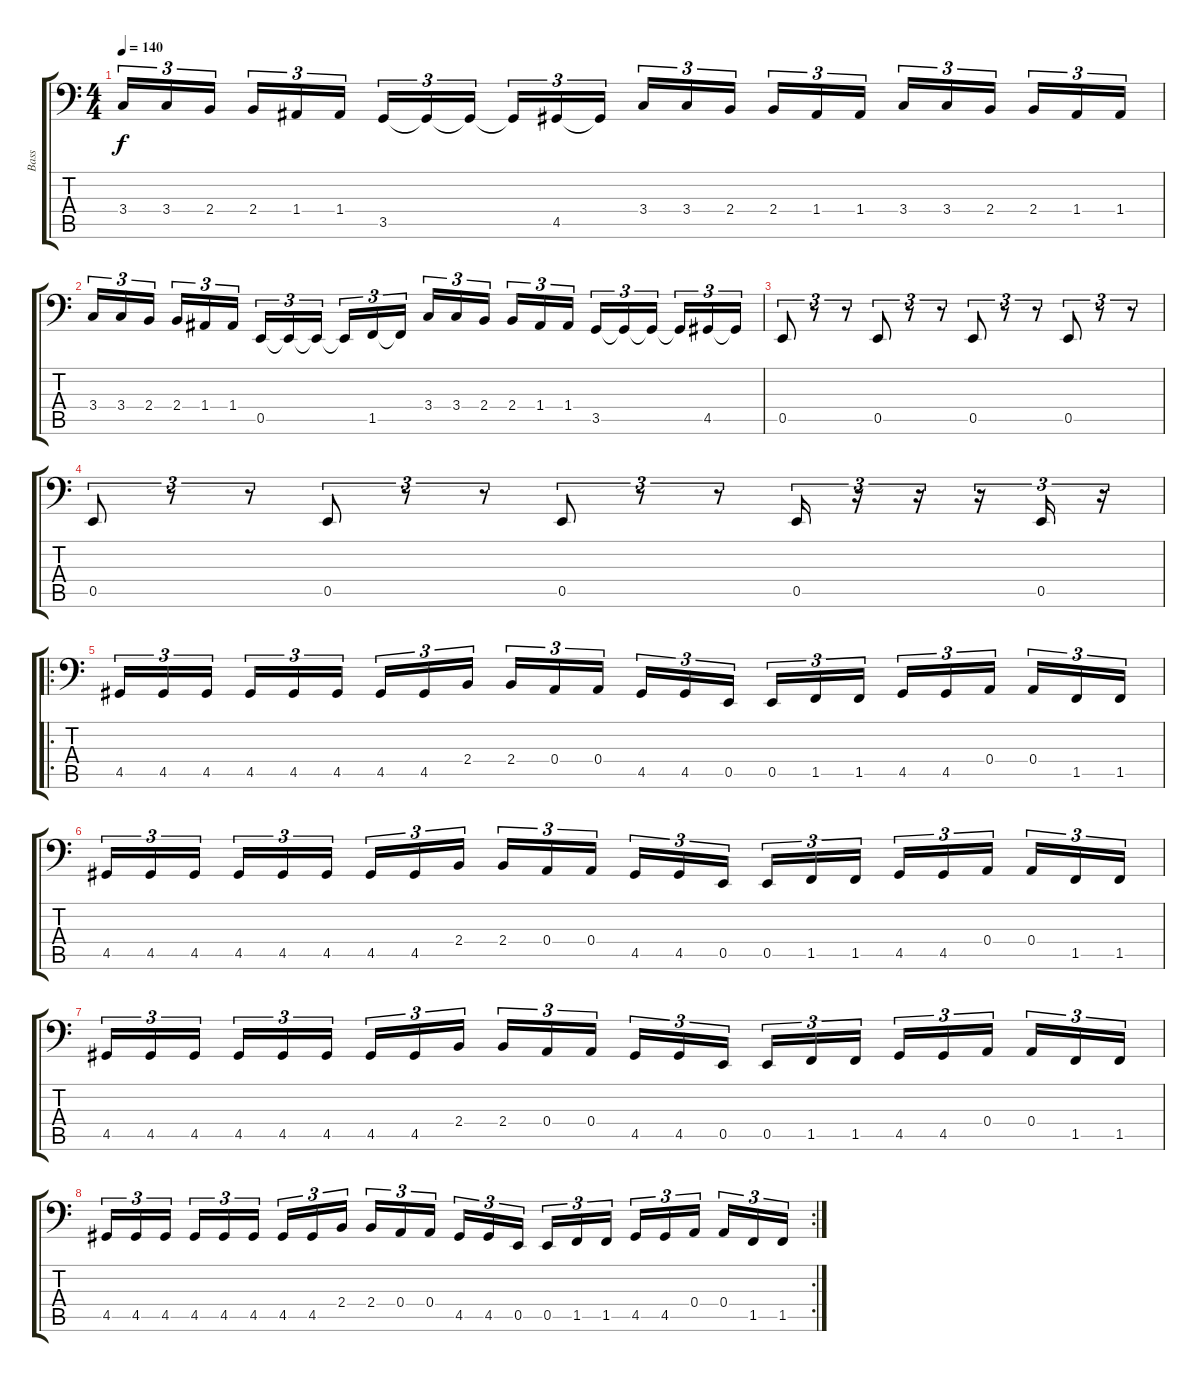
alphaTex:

\track ("Bass" "Bass") {instrument electricbassfinger}
\staff {score tabs}
\tuning (C3 G2 D2 A1 E1 B0) {hide}
\ts (4 4)
\tempo 140
\clef f4
\ks c
3.4.16{tu (3 2) dy f} 3.4.16{tu (3 2)} 2.4.16{tu (3 2)} 2.4.16{tu (3 2)} 1.4.16{tu (3 2)} 1.4.16{tu (3 2)} 3.5.16{tu (3 2)} 3.5{t}.16{tu (3 2)} 3.5{t}.16{tu (3 2)} 3.5{t}.16{tu (3 2)} 4.5.16{tu (3 2)} 4.5{t}.16{tu (3 2)} 3.4.16{tu (3 2)} 3.4.16{tu (3 2)} 2.4.16{tu (3 2)} 2.4.16{tu (3 2)} 1.4.16{tu (3 2)} 1.4.16{tu (3 2)} 3.4.16{tu (3 2)} 3.4.16{tu (3 2)} 2.4.16{tu (3 2)} 2.4.16{tu (3 2)} 1.4.16{tu (3 2)} 1.4.16{tu (3 2)} |
3.4.16{tu (3 2)} 3.4.16{tu (3 2)} 2.4.16{tu (3 2)} 2.4.16{tu (3 2)} 1.4.16{tu (3 2)} 1.4.16{tu (3 2)} 0.5.16{tu (3 2)} 0.5{t}.16{tu (3 2)} 0.5{t}.16{tu (3 2)} 0.5{t}.16{tu (3 2)} 1.5.16{tu (3 2)} 1.5{t}.16{tu (3 2)} 3.4.16{tu (3 2)} 3.4.16{tu (3 2)} 2.4.16{tu (3 2)} 2.4.16{tu (3 2)} 1.4.16{tu (3 2)} 1.4.16{tu (3 2)} 3.5.16{tu (3 2)} 3.5{t}.16{tu (3 2)} 3.5{t}.16{tu (3 2)} 3.5{t}.16{tu (3 2)} 4.5.16{tu (3 2)} 4.5{t}.16{tu (3 2)} |
0.5.8{tu (3 2)} r.8{tu (3 2)} r.8{tu (3 2)} 0.5.8{tu (3 2)} r.8{tu (3 2)} r.8{tu (3 2)} 0.5.8{tu (3 2)} r.8{tu (3 2)} r.8{tu (3 2)} 0.5.8{tu (3 2)} r.8{tu (3 2)} r.8{tu (3 2)} |
0.5.8{tu (3 2)} r.8{tu (3 2)} r.8{tu (3 2)} 0.5.8{tu (3 2)} r.8{tu (3 2)} r.8{tu (3 2)} 0.5.8{tu (3 2)} r.8{tu (3 2)} r.8{tu (3 2)} 0.5.16{tu (3 2)} r.16{tu (3 2)} r.16{tu (3 2)} r.16{tu (3 2)} 0.5.16{tu (3 2)} r.16{tu (3 2)} |
\ro
4.5.16{tu (3 2)} 4.5.16{tu (3 2)} 4.5.16{tu (3 2)} 4.5.16{tu (3 2)} 4.5.16{tu (3 2)} 4.5.16{tu (3 2)} 4.5.16{tu (3 2)} 4.5.16{tu (3 2)} 2.4.16{tu (3 2)} 2.4.16{tu (3 2)} 0.4.16{tu (3 2)} 0.4.16{tu (3 2)} 4.5.16{tu (3 2)} 4.5.16{tu (3 2)} 0.5.16{tu (3 2)} 0.5.16{tu (3 2)} 1.5.16{tu (3 2)} 1.5.16{tu (3 2)} 4.5.16{tu (3 2)} 4.5.16{tu (3 2)} 0.4.16{tu (3 2)} 0.4.16{tu (3 2)} 1.5.16{tu (3 2)} 1.5.16{tu (3 2)} |
4.5.16{tu (3 2)} 4.5.16{tu (3 2)} 4.5.16{tu (3 2)} 4.5.16{tu (3 2)} 4.5.16{tu (3 2)} 4.5.16{tu (3 2)} 4.5.16{tu (3 2)} 4.5.16{tu (3 2)} 2.4.16{tu (3 2)} 2.4.16{tu (3 2)} 0.4.16{tu (3 2)} 0.4.16{tu (3 2)} 4.5.16{tu (3 2)} 4.5.16{tu (3 2)} 0.5.16{tu (3 2)} 0.5.16{tu (3 2)} 1.5.16{tu (3 2)} 1.5.16{tu (3 2)} 4.5.16{tu (3 2)} 4.5.16{tu (3 2)} 0.4.16{tu (3 2)} 0.4.16{tu (3 2)} 1.5.16{tu (3 2)} 1.5.16{tu (3 2)} |
4.5.16{tu (3 2)} 4.5.16{tu (3 2)} 4.5.16{tu (3 2)} 4.5.16{tu (3 2)} 4.5.16{tu (3 2)} 4.5.16{tu (3 2)} 4.5.16{tu (3 2)} 4.5.16{tu (3 2)} 2.4.16{tu (3 2)} 2.4.16{tu (3 2)} 0.4.16{tu (3 2)} 0.4.16{tu (3 2)} 4.5.16{tu (3 2)} 4.5.16{tu (3 2)} 0.5.16{tu (3 2)} 0.5.16{tu (3 2)} 1.5.16{tu (3 2)} 1.5.16{tu (3 2)} 4.5.16{tu (3 2)} 4.5.16{tu (3 2)} 0.4.16{tu (3 2)} 0.4.16{tu (3 2)} 1.5.16{tu (3 2)} 1.5.16{tu (3 2)} |
\rc 2
4.5.16{tu (3 2)} 4.5.16{tu (3 2)} 4.5.16{tu (3 2)} 4.5.16{tu (3 2)} 4.5.16{tu (3 2)} 4.5.16{tu (3 2)} 4.5.16{tu (3 2)} 4.5.16{tu (3 2)} 2.4.16{tu (3 2)} 2.4.16{tu (3 2)} 0.4.16{tu (3 2)} 0.4.16{tu (3 2)} 4.5.16{tu (3 2)} 4.5.16{tu (3 2)} 0.5.16{tu (3 2)} 0.5.16{tu (3 2)} 1.5.16{tu (3 2)} 1.5.16{tu (3 2)} 4.5.16{tu (3 2)} 4.5.16{tu (3 2)} 0.4.16{tu (3 2)} 0.4.16{tu (3 2)} 1.5.16{tu (3 2)} 1.5.16{tu (3 2)}
